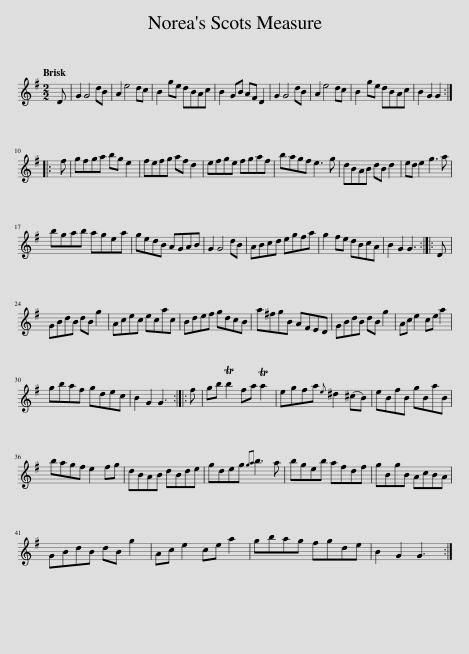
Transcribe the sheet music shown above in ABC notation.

X:1
L:1/8
Q:1/4=120
M:2/2
I:linebreak $
K:G
V:1 treble
V:1
 D | G2 G4 dB | A2 e4 dc | B2 ge dBAc | B2 GB AF D2 | %5
 G2 G4 dB | A2 e4 dc | B2 ge dBAc | B2 G2 G2 ::$ f | %10
 gfga bg e2 | fefg af d2 | efge fgaf | bagf e3 g | dBAB dB d2 | %15
 ed e2 g3 a |$ bgab agea | gedB AGAB | G2 G4 dB | ABcd egfa | %20
 g2 fe dBcA | B2 G2 G3 :: D |$ GBdB dB g2 | Acec ecac | %25
 Bdef gdcB | a^fgB AFED | GBdB dB g2 | Ac e2 ce a2 |$ gbaf gdec | %30
 B2 G2 G3 :: f | gb Tb2 fa Ta2 | egfa{e} ^d2 (^cB) | eBfB gBaB |$ %35
 bagf e2 fg | dBAB dBde | gdeg{ga} b3 a | bgeb afdf | gBgB AcBA |$ %40
 GBdB dB g2 | Ac e2 ce a2 | gbag fgde | B2 G2 G3 :| %44
